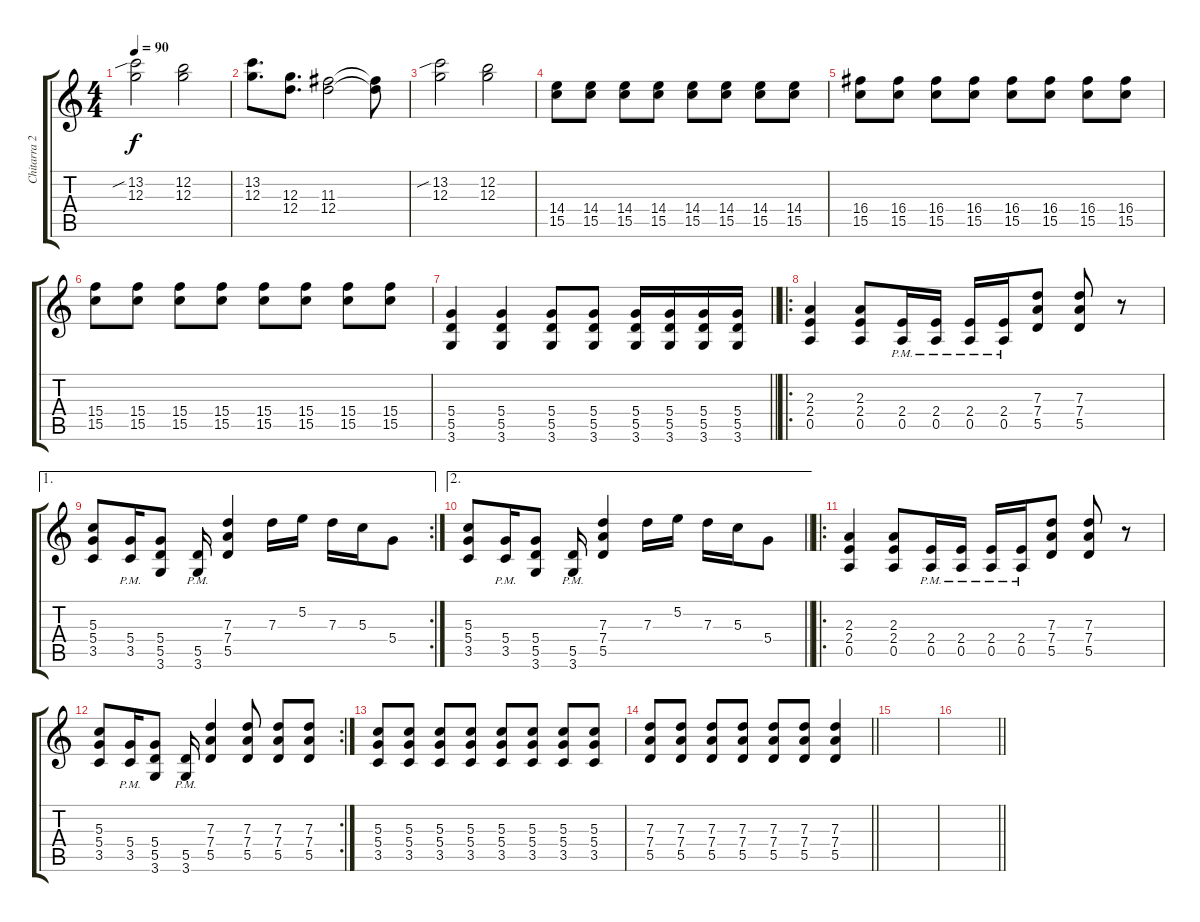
\track ("Chitarra 2" "Chitarra 2") {instrument overdrivenguitar}
\staff {score tabs}
\tuning (E4 B3 G3 D3 A2 E2) {hide}
\ts (4 4)
\tempo 90
\clef g2
\ks c
(13.2{sib} 12.3).2{dy f} (12.2 12.3).2 |
(13.2 12.3).8{d} (12.3 12.4).8{d} (11.3 12.4).2 (11.3{t} 12.4{t}).8 |
(13.2{sib} 12.3).2 (12.2 12.3).2 |
(14.4 15.5).8 (14.4 15.5).8 (14.4 15.5).8 (14.4 15.5).8 (14.4 15.5).8 (14.4 15.5).8 (14.4 15.5).8 (14.4 15.5).8 |
(16.4 15.5).8 (16.4 15.5).8 (16.4 15.5).8 (16.4 15.5).8 (16.4 15.5).8 (16.4 15.5).8 (16.4 15.5).8 (16.4 15.5).8 |
(15.4 15.5).8 (15.4 15.5).8 (15.4 15.5).8 (15.4 15.5).8 (15.4 15.5).8 (15.4 15.5).8 (15.4 15.5).8 (15.4 15.5).8 |
\barLineRight lightlight
(5.4 5.5 3.6).4 (5.4 5.5 3.6).4 (5.4 5.5 3.6).8 (5.4 5.5 3.6).8 (5.4 5.5 3.6).16 (5.4 5.5 3.6).16 (5.4 5.5 3.6).16 (5.4 5.5 3.6).16 |
\ro
(2.3 2.4 0.5).4 (2.3 2.4 0.5).8 (2.4{pm} 0.5{pm}).16 (2.4{pm} 0.5{pm}).16 (2.4{pm} 0.5{pm}).16 (2.4{pm} 0.5{pm}).16 (7.3 7.4 5.5).8 (7.3 7.4 5.5).8 r.8 |
\ae 1
\rc 2
(5.3 5.4 3.5).8 (5.4{pm} 3.5{pm}).16 (5.4 5.5 3.6).8 (5.5{pm} 3.6{pm}).16 (7.3 7.4 5.5).4 7.3.16 5.2.16 7.3.16 5.3.16 5.4.8 |
\ae 2
\barLineRight lightlight
(5.3 5.4 3.5).8 (5.4{pm} 3.5{pm}).16 (5.4 5.5 3.6).8 (5.5{pm} 3.6{pm}).16 (7.3 7.4 5.5).4 7.3.16 5.2.16 7.3.16 5.3.16 5.4.8 |
\ro
(2.3 2.4 0.5).4 (2.3 2.4 0.5).8 (2.4{pm} 0.5{pm}).16 (2.4{pm} 0.5{pm}).16 (2.4{pm} 0.5{pm}).16 (2.4{pm} 0.5{pm}).16 (7.3 7.4 5.5).8 (7.3 7.4 5.5).8 r.8 |
\rc 2
(5.3 5.4 3.5).8 (5.4{pm} 3.5{pm}).16 (5.4 5.5 3.6).8 (5.5{pm} 3.6{pm}).16 (7.3 7.4 5.5).4 (7.3 7.4 5.5).8 (7.3 7.4 5.5).8 (7.3 7.4 5.5).8 |
(5.3 5.4 3.5).8 (5.3 5.4 3.5).8 (5.3 5.4 3.5).8 (5.3 5.4 3.5).8 (5.3 5.4 3.5).8 (5.3 5.4 3.5).8 (5.3 5.4 3.5).8 (5.3 5.4 3.5).8 |
\barLineRight lightlight
(7.3 7.4 5.5).8 (7.3 7.4 5.5).8 (7.3 7.4 5.5).8 (7.3 7.4 5.5).8 (7.3 7.4 5.5).8 (7.3 7.4 5.5).8 (7.3 7.4 5.5).4 |
|
\barLineRight lightlight
